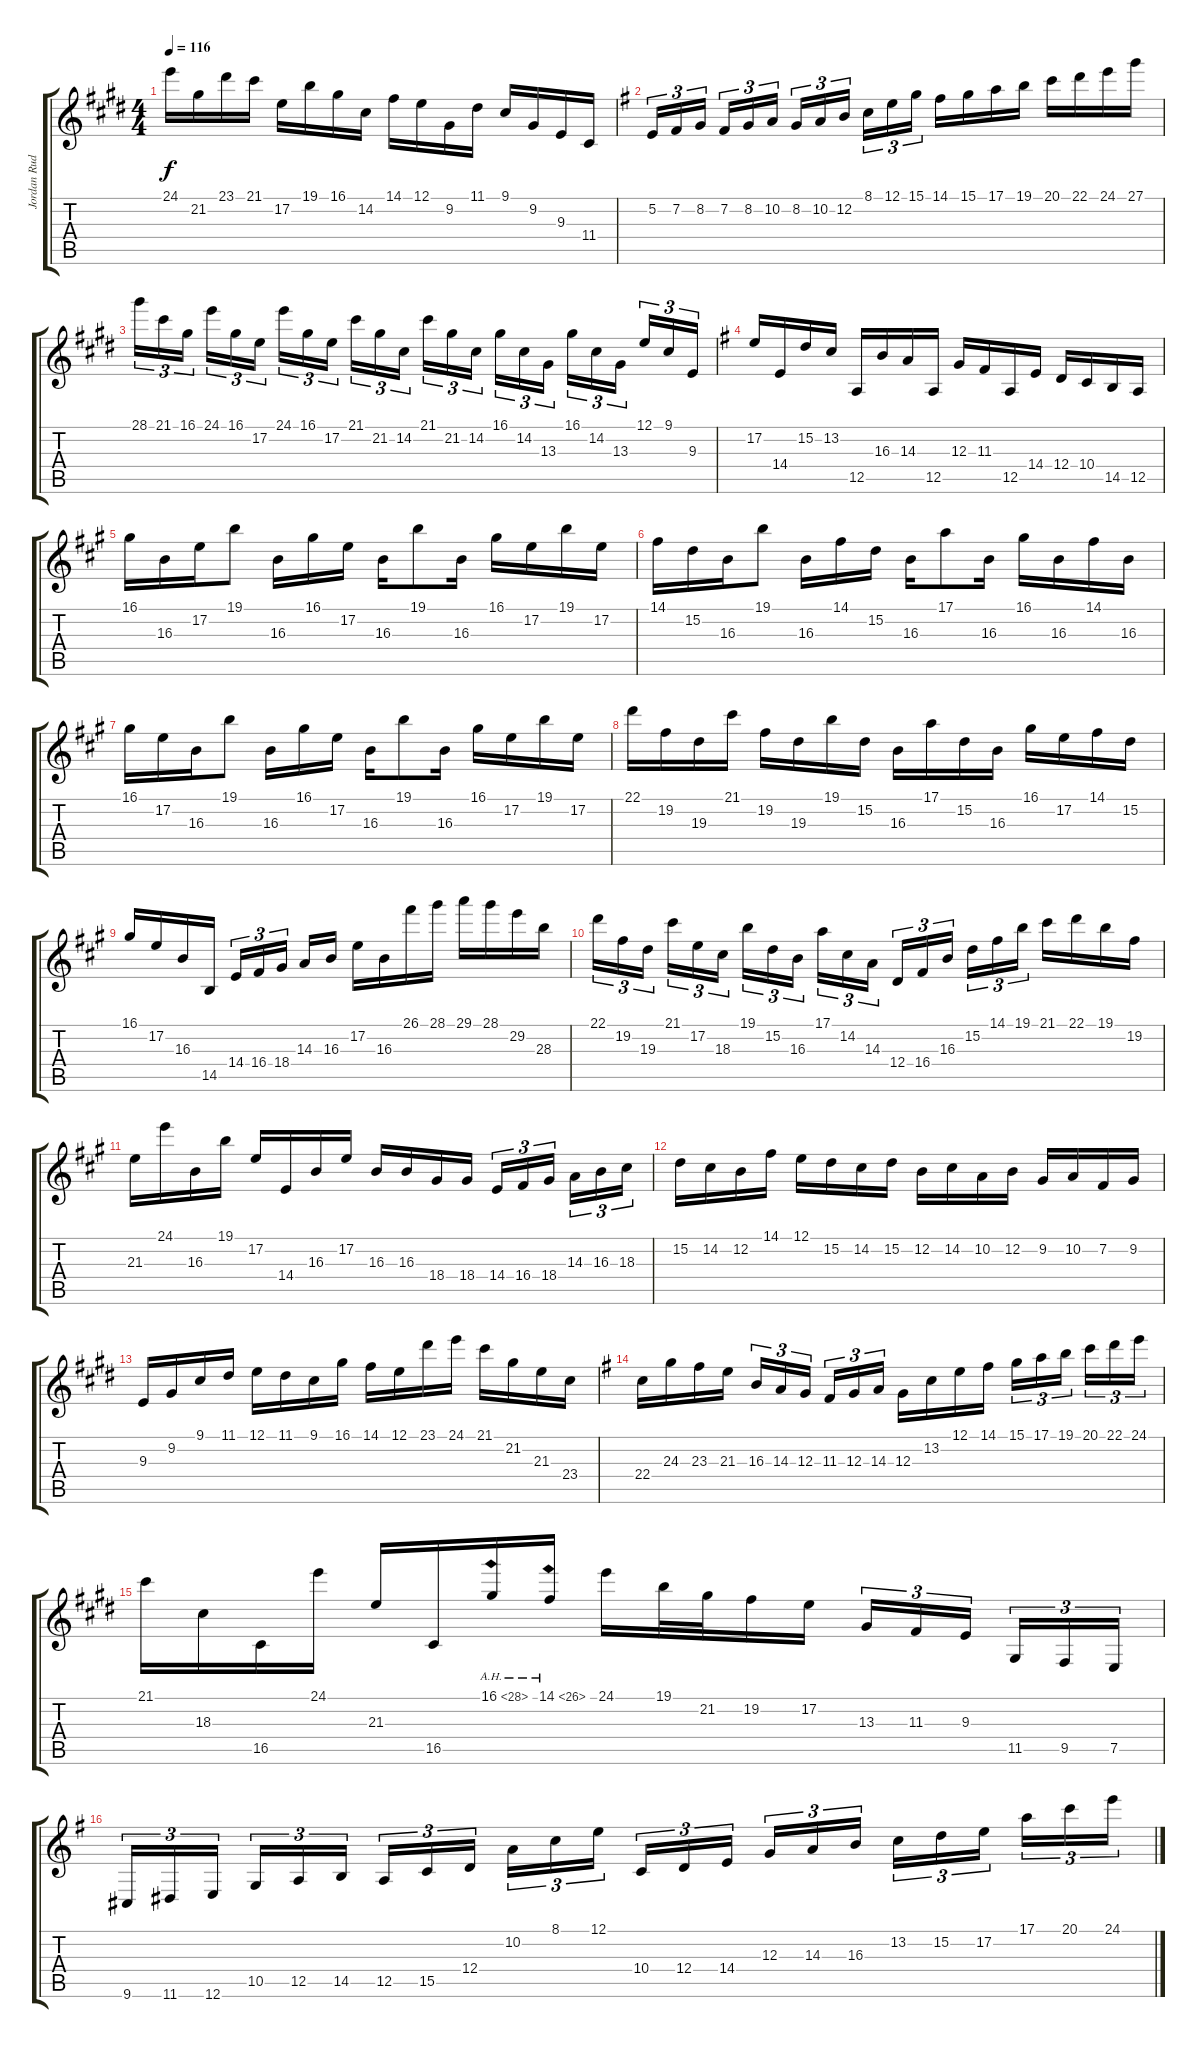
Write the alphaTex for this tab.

\track ("Jordan Rudess - Keys" "Jordan Rud") {instrument lead2sawtooth}
\staff {score tabs}
\tuning (E4 B3 G3 D3 A2 E2) {hide}
\ts (4 4)
\tempo 116
\clef g2
\ks e
24.1.16{dy f} 21.2.16 23.1.16 21.1.16 17.2.16 19.1.16 16.1.16 14.2.16 14.1.16 12.1.16 9.2.16 11.1.16 9.1.16 9.2.16 9.3.16 11.4.16 |
\ks g
5.2.16{tu (3 2)} 7.2.16{tu (3 2)} 8.2.16{tu (3 2)} 7.2.16{tu (3 2)} 8.2.16{tu (3 2)} 10.2.16{tu (3 2)} 8.2.16{tu (3 2)} 10.2.16{tu (3 2)} 12.2.16{tu (3 2)} 8.1.16{tu (3 2)} 12.1.16{tu (3 2)} 15.1.16{tu (3 2)} 14.1.16 15.1.16 17.1.16 19.1.16 20.1.16 22.1.16 24.1.16 27.1.16 |
\ks e
28.1.16{tu (3 2)} 21.1.16{tu (3 2)} 16.1.16{tu (3 2)} 24.1.16{tu (3 2)} 16.1.16{tu (3 2)} 17.2.16{tu (3 2)} 24.1.16{tu (3 2)} 16.1.16{tu (3 2)} 17.2.16{tu (3 2)} 21.1.16{tu (3 2)} 21.2.16{tu (3 2)} 14.2.16{tu (3 2)} 21.1.16{tu (3 2)} 21.2.16{tu (3 2)} 14.2.16{tu (3 2)} 16.1.16{tu (3 2)} 14.2.16{tu (3 2)} 13.3.16{tu (3 2)} 16.1.16{tu (3 2)} 14.2.16{tu (3 2)} 13.3.16{tu (3 2)} 12.1.16{tu (3 2)} 9.1.16{tu (3 2)} 9.3.16{tu (3 2)} |
\ks g
17.2.16 14.4.16 15.2.16 13.2.16 12.5.16 16.3.16 14.3.16 12.5.16 12.3.16 11.3.16 12.5.16 14.4.16 12.4.16 10.4.16 14.5.16 12.5.16 |
\ks a
16.1.16 16.3.16 17.2.16 19.1.8 16.3.16 16.1.16 17.2.16 16.3.16 19.1.8 16.3.16 16.1.16 17.2.16 19.1.16 17.2.16 |
14.1.16 15.2.16 16.3.16 19.1.8 16.3.16 14.1.16 15.2.16 16.3.16 17.1.8 16.3.16 16.1.16 16.3.16 14.1.16 16.3.16 |
16.1.16 17.2.16 16.3.16 19.1.8 16.3.16 16.1.16 17.2.16 16.3.16 19.1.8 16.3.16 16.1.16 17.2.16 19.1.16 17.2.16 |
22.1.16 19.2.16 19.3.16 21.1.16 19.2.16 19.3.16 19.1.16 15.2.16 16.3.16 17.1.16 15.2.16 16.3.16 16.1.16 17.2.16 14.1.16 15.2.16 |
16.1.16 17.2.16 16.3.16 14.5.16 14.4.16{tu (3 2)} 16.4.16{tu (3 2)} 18.4.16{tu (3 2)} 14.3.16 16.3.16 17.2.16 16.3.16 26.1.16 28.1.16 29.1.16 28.1.16 29.2.16 28.3.16 |
22.1.16{tu (3 2)} 19.2.16{tu (3 2)} 19.3.16{tu (3 2)} 21.1.16{tu (3 2)} 17.2.16{tu (3 2)} 18.3.16{tu (3 2)} 19.1.16{tu (3 2)} 15.2.16{tu (3 2)} 16.3.16{tu (3 2)} 17.1.16{tu (3 2)} 14.2.16{tu (3 2)} 14.3.16{tu (3 2)} 12.4.16{tu (3 2)} 16.4.16{tu (3 2)} 16.3.16{tu (3 2)} 15.2.16{tu (3 2)} 14.1.16{tu (3 2)} 19.1.16{tu (3 2)} 21.1.16 22.1.16 19.1.16 19.2.16 |
21.3.16 24.1.16 16.3.16 19.1.16 17.2.16 14.4.16 16.3.16 17.2.16 16.3.16 16.3.16 18.4.16 18.4.16 14.4.16{tu (3 2)} 16.4.16{tu (3 2)} 18.4.16{tu (3 2)} 14.3.16{tu (3 2)} 16.3.16{tu (3 2)} 18.3.16{tu (3 2)} |
15.2.16 14.2.16 12.2.16 14.1.16 12.1.16 15.2.16 14.2.16 15.2.16 12.2.16 14.2.16 10.2.16 12.2.16 9.2.16 10.2.16 7.2.16 9.2.16 |
\ks e
9.3.16 9.2.16 9.1.16 11.1.16 12.1.16 11.1.16 9.1.16 16.1.16 14.1.16 12.1.16 23.1.16 24.1.16 21.1.16 21.2.16 21.3.16 23.4.16 |
\ks g
22.4.16 24.3.16 23.3.16 21.3.16 16.3.16{tu (3 2)} 14.3.16{tu (3 2)} 12.3.16{tu (3 2)} 11.3.16{tu (3 2)} 12.3.16{tu (3 2)} 14.3.16{tu (3 2)} 12.3.16 13.2.16 12.1.16 14.1.16 15.1.16{tu (3 2)} 17.1.16{tu (3 2)} 19.1.16{tu (3 2)} 20.1.16{tu (3 2)} 22.1.16{tu (3 2)} 24.1.16{tu (3 2)} |
\ks e
21.1.16 18.3.16 16.5.16 24.1.16 21.3.16 16.5.16 16.1{ah 12}.16 14.1{ah 12}.16 24.1.16 19.1.32 21.2.32 19.2.16 17.2.16 13.3.16{tu (3 2)} 11.3.16{tu (3 2)} 9.3.16{tu (3 2)} 11.5.16{tu (3 2)} 9.5.16{tu (3 2)} 7.5.16{tu (3 2)} |
\ks g
9.6.16{tu (3 2)} 11.6.16{tu (3 2)} 12.6.16{tu (3 2)} 10.5.16{tu (3 2)} 12.5.16{tu (3 2)} 14.5.16{tu (3 2)} 12.5.16{tu (3 2)} 15.5.16{tu (3 2)} 12.4.16{tu (3 2)} 10.2.16{tu (3 2)} 8.1.16{tu (3 2)} 12.1.16{tu (3 2)} 10.4.16{tu (3 2)} 12.4.16{tu (3 2)} 14.4.16{tu (3 2)} 12.3.16{tu (3 2)} 14.3.16{tu (3 2)} 16.3.16{tu (3 2)} 13.2.16{tu (3 2)} 15.2.16{tu (3 2)} 17.2.16{tu (3 2)} 17.1.16{tu (3 2)} 20.1.16{tu (3 2)} 24.1.16{tu (3 2)}
